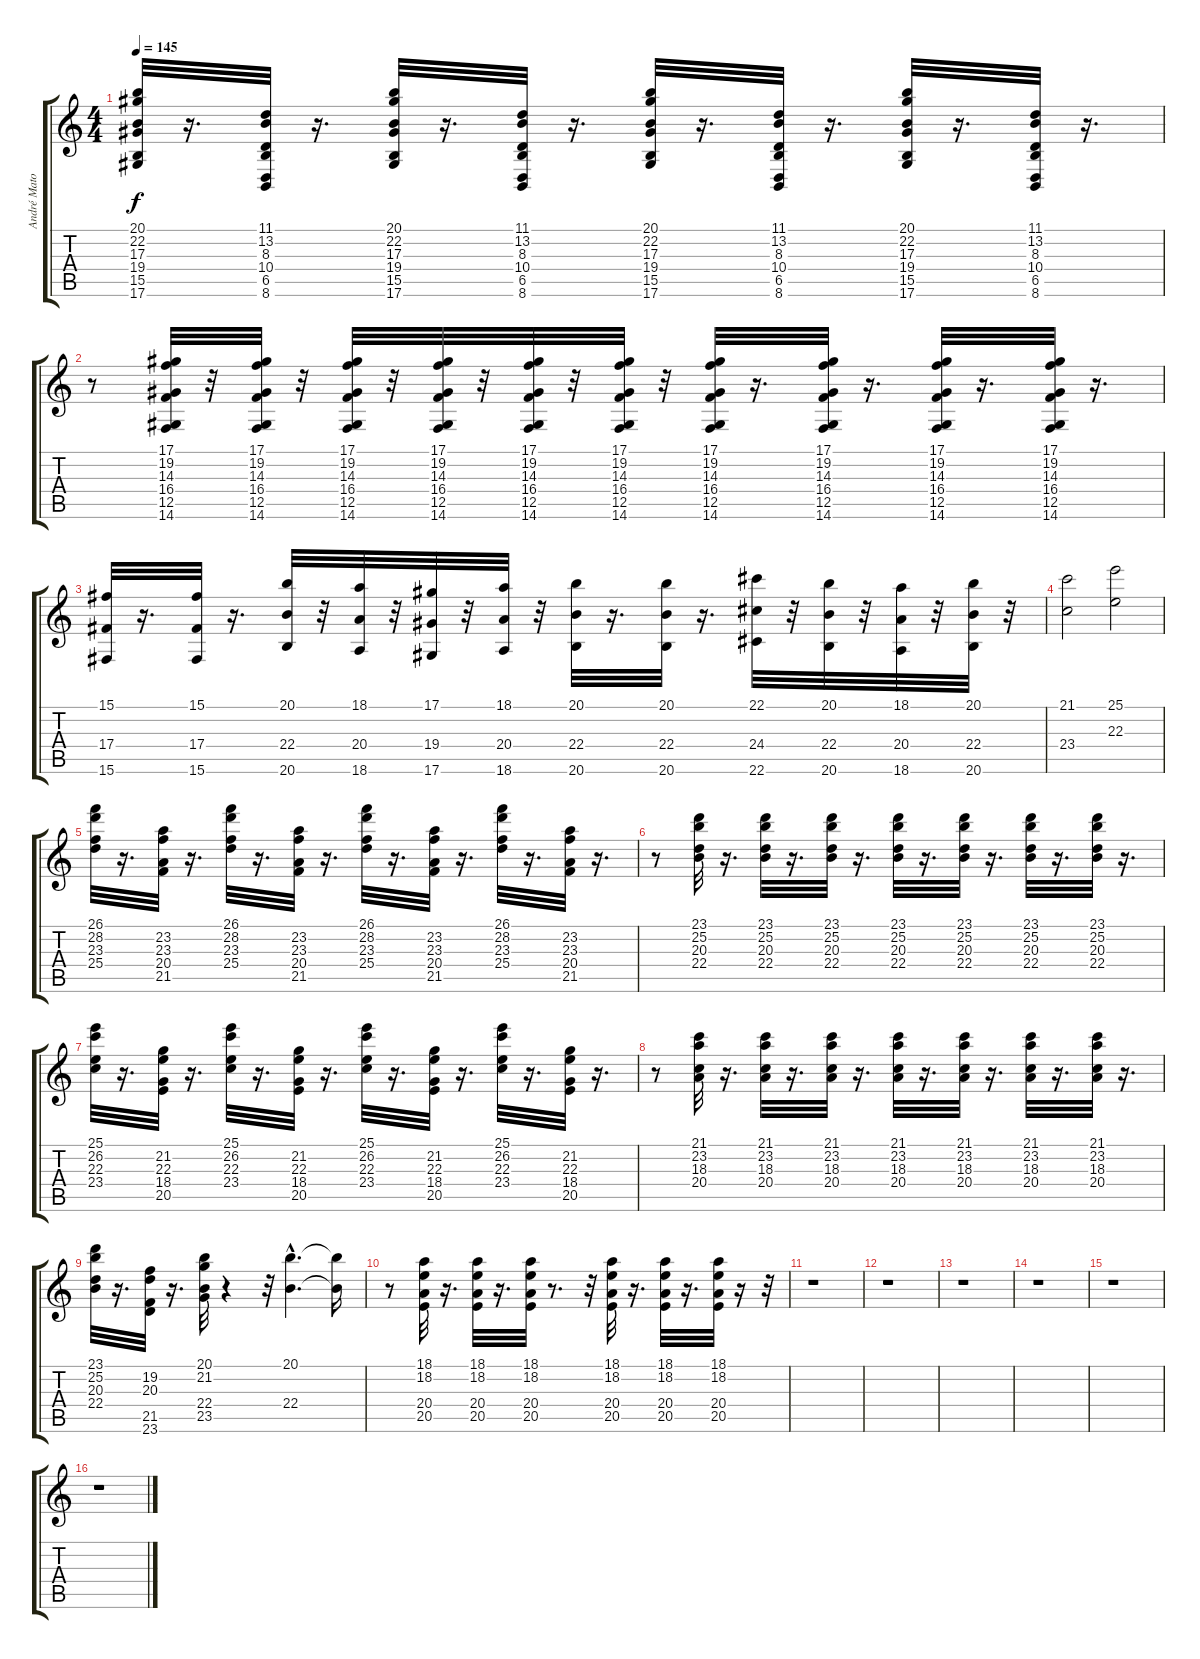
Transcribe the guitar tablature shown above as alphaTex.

\track ("André Matos - SynthStrings" "André Mato") {instrument synthstrings1}
\staff {score tabs}
\tuning (Eb4 Bb3 Gb3 Db3 Ab2 Eb2) {hide}
\ts (4 4)
\tempo 145
\clef g2
\ks c
(20.1 22.2 17.3 19.4 15.5 17.6).32{dy f} r.16{d} (11.1 13.2 8.3 10.4 6.5 8.6).32 r.16{d} (20.1 22.2 17.3 19.4 15.5 17.6).32 r.16{d} (11.1 13.2 8.3 10.4 6.5 8.6).32 r.16{d} (20.1 22.2 17.3 19.4 15.5 17.6).32 r.16{d} (11.1 13.2 8.3 10.4 6.5 8.6).32 r.16{d} (20.1 22.2 17.3 19.4 15.5 17.6).32 r.16{d} (11.1 13.2 8.3 10.4 6.5 8.6).32 r.16{d} |
r.8 (17.1 19.2 14.3 16.4 12.5 14.6).32 r.32 (17.1 19.2 14.3 16.4 12.5 14.6).32 r.32 (17.1 19.2 14.3 16.4 12.5 14.6).32 r.32 (17.1 19.2 14.3 16.4 12.5 14.6).32 r.32 (17.1 19.2 14.3 16.4 12.5 14.6).32 r.32 (17.1 19.2 14.3 16.4 12.5 14.6).32 r.32 (17.1 19.2 14.3 16.4 12.5 14.6).32 r.16{d} (17.1 19.2 14.3 16.4 12.5 14.6).32 r.16{d} (17.1 19.2 14.3 16.4 12.5 14.6).32 r.16{d} (17.1 19.2 14.3 16.4 12.5 14.6).32 r.16{d} |
(15.1 17.4 15.6).32 r.16{d} (15.1 17.4 15.6).32 r.16{d} (20.1 22.4 20.6).32 r.32 (18.1 20.4 18.6).32 r.32 (17.1 19.4 17.6).32 r.32 (18.1 20.4 18.6).32 r.32 (20.1 22.4 20.6).32 r.16{d} (20.1 22.4 20.6).32 r.16{d} (22.1 24.4 22.6).32 r.32 (20.1 22.4 20.6).32 r.32 (18.1 20.4 18.6).32 r.32 (20.1 22.4 20.6).32 r.32 |
(21.1 23.4).2 (25.1 22.3).2 |
(26.1 28.2 23.3 25.4).32 r.16{d} (23.2 23.3 20.4 21.5).32 r.16{d} (26.1 28.2 23.3 25.4).32 r.16{d} (23.2 23.3 20.4 21.5).32 r.16{d} (26.1 28.2 23.3 25.4).32 r.16{d} (23.2 23.3 20.4 21.5).32 r.16{d} (26.1 28.2 23.3 25.4).32 r.16{d} (23.2 23.3 20.4 21.5).32 r.16{d} |
r.8 (23.1 25.2 20.3 22.4).32 r.16{d} (23.1 25.2 20.3 22.4).32 r.16{d} (23.1 25.2 20.3 22.4).32 r.16{d} (23.1 25.2 20.3 22.4).32 r.16{d} (23.1 25.2 20.3 22.4).32 r.16{d} (23.1 25.2 20.3 22.4).32 r.16{d} (23.1 25.2 20.3 22.4).32 r.16{d} |
(25.1 26.2 22.3 23.4).32 r.16{d} (21.2 22.3 18.4 20.5).32 r.16{d} (25.1 26.2 22.3 23.4).32 r.16{d} (21.2 22.3 18.4 20.5).32 r.16{d} (25.1 26.2 22.3 23.4).32 r.16{d} (21.2 22.3 18.4 20.5).32 r.16{d} (25.1 26.2 22.3 23.4).32 r.16{d} (21.2 22.3 18.4 20.5).32 r.16{d} |
r.8 (21.1 23.2 18.3 20.4).32 r.16{d} (21.1 23.2 18.3 20.4).32 r.16{d} (21.1 23.2 18.3 20.4).32 r.16{d} (21.1 23.2 18.3 20.4).32 r.16{d} (21.1 23.2 18.3 20.4).32 r.16{d} (21.1 23.2 18.3 20.4).32 r.16{d} (21.1 23.2 18.3 20.4).32 r.16{d} |
(23.1 25.2 20.3 22.4).32 r.16{d} (19.2 20.3 21.5 23.6).32 r.16{d} (20.1 21.2 22.4 23.5).32 r.4 r.32 (20.1{hac} 22.4{hac}).4{d} (20.1{t} 22.4{t}).16 |
r.8 (18.1 18.2 20.4 20.5).32 r.16{d} (18.1 18.2 20.4 20.5).32 r.16{d} (18.1 18.2 20.4 20.5).32 r.8{d} r.32 (18.1 18.2 20.4 20.5).32 r.16{d} (18.1 18.2 20.4 20.5).32 r.16{d} (18.1 18.2 20.4 20.5).32 r.16 r.32 |
r.1 |
r.1 |
r.1 |
r.1 |
r.1 |
r.1
